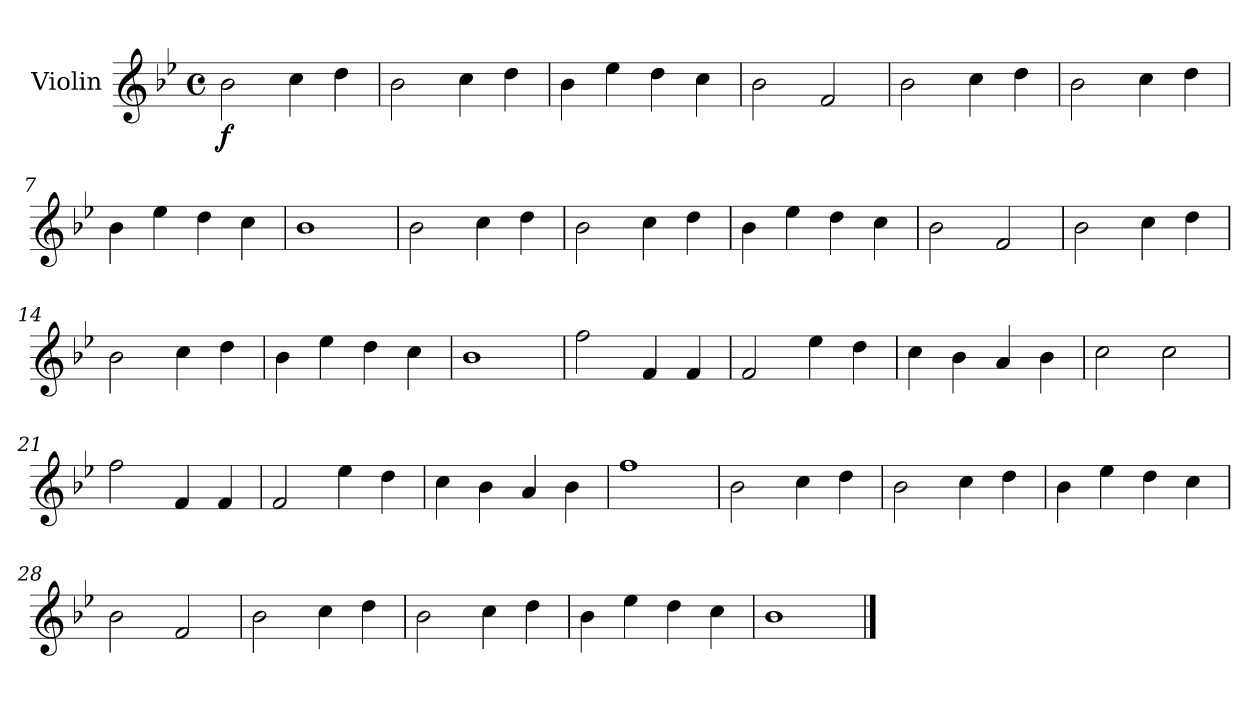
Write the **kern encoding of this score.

**kern	**dynam
*part1	*part1
*staff1	*staff1
*I"Violin	*
*I'Vln.	*
*clefG2	*
*k[b-e-]	*
*M4/4	*
*met(c)	*
=1	=1
!	!LO:DY:b
2b-\	f
4cc\	.
4dd\	.
=2	=2
2b-\	.
4cc\	.
4dd\	.
=3	=3
4b-\	.
4ee-\	.
4dd\	.
4cc\	.
=4	=4
2b-\	.
2f/	.
=5	=5
2b-\	.
4cc\	.
4dd\	.
=6	=6
2b-\	.
4cc\	.
4dd\	.
=7	=7
4b-\	.
4ee-\	.
4dd\	.
4cc\	.
=8	=8
1b-	.
!!LO:LB:g=z
=9	=9
2b-\	.
4cc\	.
4dd\	.
=10	=10
2b-\	.
4cc\	.
4dd\	.
=11	=11
4b-\	.
4ee-\	.
4dd\	.
4cc\	.
=12	=12
2b-\	.
2f/	.
=13	=13
2b-\	.
4cc\	.
4dd\	.
=14	=14
2b-\	.
4cc\	.
4dd\	.
=15	=15
4b-\	.
4ee-\	.
4dd\	.
4cc\	.
=16	=16
1b-	.
=17	=17
2ff\	.
4f/	.
4f/	.
!!LO:LB:g=z
=18	=18
2f/	.
4ee-\	.
4dd\	.
=19	=19
4cc\	.
4b-\	.
4a/	.
4b-\	.
=20	=20
2cc\	.
2cc\	.
=21	=21
2ff\	.
4f/	.
4f/	.
=22	=22
2f/	.
4ee-\	.
4dd\	.
=23	=23
4cc\	.
4b-\	.
4a/	.
4b-\	.
=24	=24
1ff	.
=25	=25
2b-\	.
4cc\	.
4dd\	.
=26	=26
2b-\	.
4cc\	.
4dd\	.
!!LO:LB:g=z
=27	=27
4b-\	.
4ee-\	.
4dd\	.
4cc\	.
=28	=28
2b-\	.
2f/	.
=29	=29
2b-\	.
4cc\	.
4dd\	.
=30	=30
2b-\	.
4cc\	.
4dd\	.
=31	=31
4b-\	.
4ee-\	.
4dd\	.
4cc\	.
=32	=32
1b-	.
==	==
*-	*-
